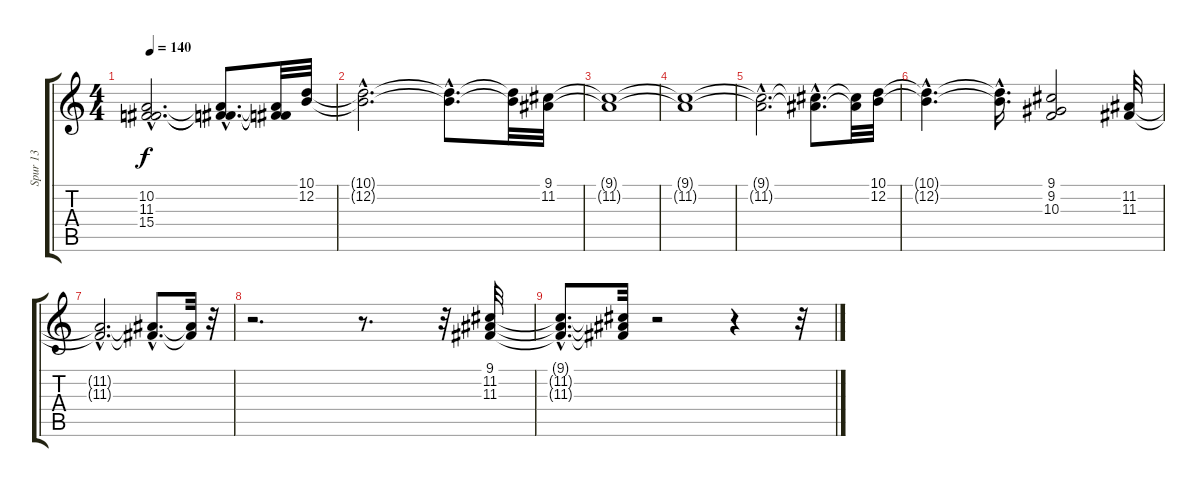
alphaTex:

\track ("Spur 13" "Spur 13") {instrument stringensemble1}
\staff {score tabs}
\tuning (E4 B3 G3 D3 A2 E2) {hide}
\ts (4 4)
\tempo 140
\clef g2
\ks c
(10.2{hac t} 11.3{hac t} 15.4{hac t}).2{d dy f} (10.2{hac t} 11.3{hac t} 15.4{hac t}).8{d} (10.2{t} 11.3{t} 15.4{t}).32 (10.1 12.2).32 |
(10.1{hac t} 12.2{hac t}).2{d} (10.1{hac t} 12.2{hac t}).8{d} (10.1{t} 12.2{t}).32 (9.1 11.2).32 |
(9.1{t} 11.2{t}).1 |
(9.1{t} 11.2{t}).1 |
(9.1{hac t} 11.2{hac t}).2{d} (9.1{hac t} 11.2{hac t}).8{d} (9.1{t} 11.2{t}).32 (10.1 12.2).32 |
(10.1{hac t} 12.2{hac t}).4{d} (10.1{hac t} 12.2{hac t}).16{d} (9.1 9.2 10.3).2 (11.2 11.3).32 |
(11.2{hac t} 11.3{hac t}).2{d} (11.2{hac t} 11.3{hac t}).8{d} (11.2{t} 11.3{t}).32 r.32 |
r.2{d} r.8{d} r.32 (9.1 11.2 11.3).32 |
(9.1{hac t} 11.2{hac t} 11.3{hac t}).8{d} (9.1{t} 11.2{t} 11.3{t}).32 r.2 r.4 r.32
